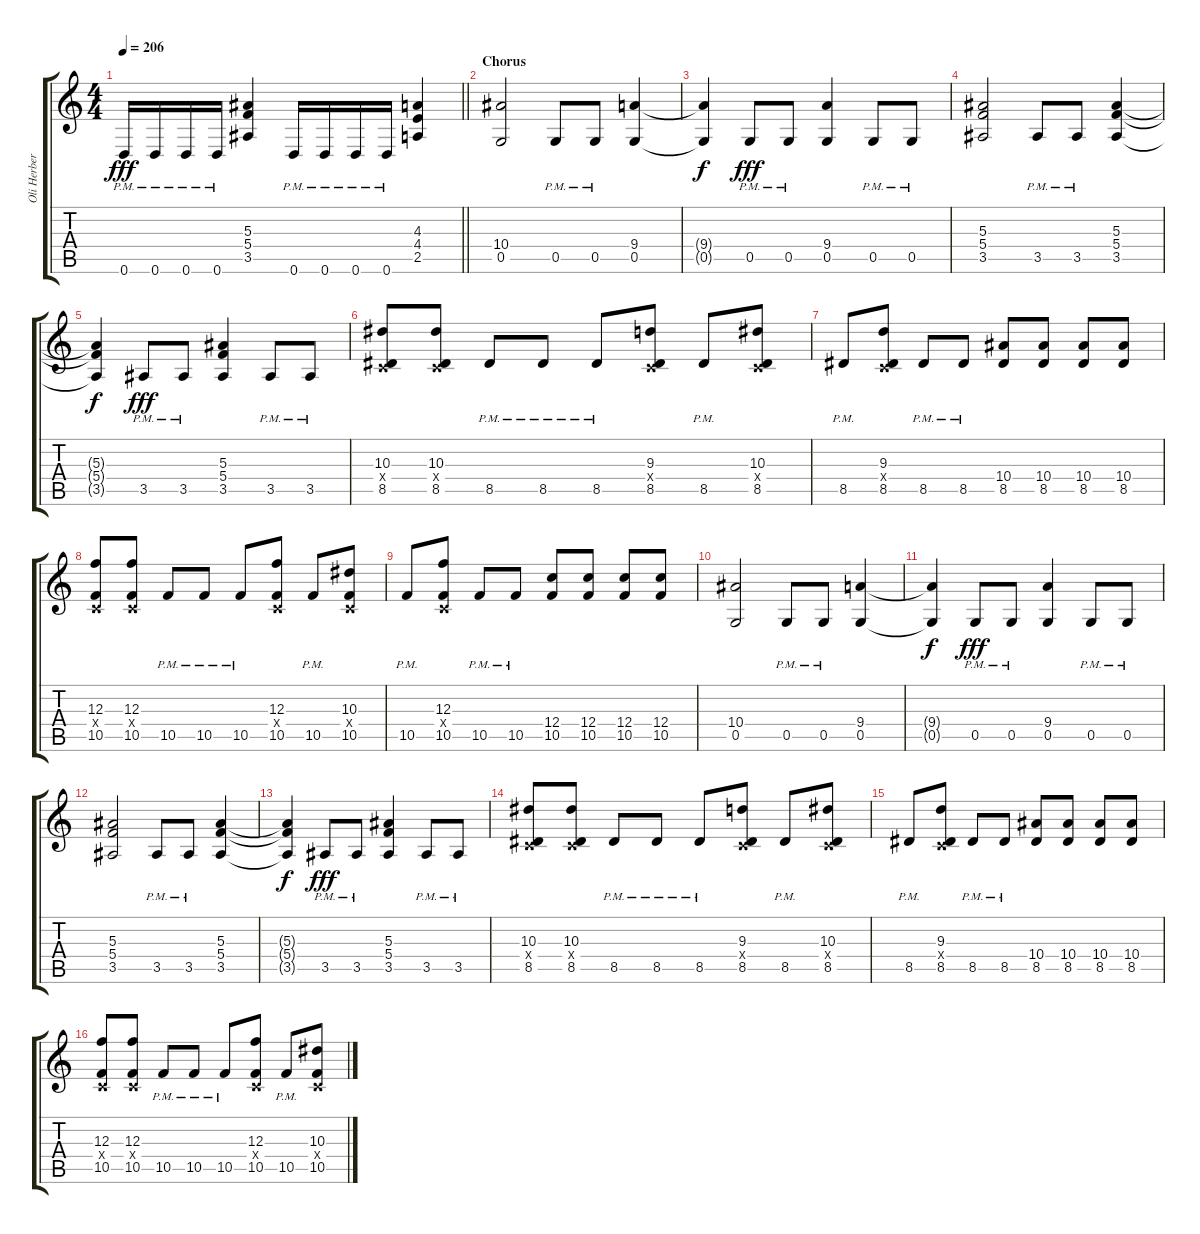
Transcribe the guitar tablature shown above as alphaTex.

\track ("Oli Herbert" "Oli Herber") {instrument overdrivenguitar}
\staff {score tabs}
\tuning (D4 A3 F3 C3 G2 D2) {hide}
\ts (4 4)
\tempo 206
\clef g2
\barLineRight lightlight
\ks c
0.6{pm}.16{dy fff} 0.6{pm}.16 0.6{pm}.16 0.6{pm}.16 (5.3 5.4 3.5).4 0.6{pm}.16 0.6{pm}.16 0.6{pm}.16 0.6{pm}.16 (4.3 4.4 2.5).4 |
\section ("" "Chorus")
(10.4 0.5).2 0.5{pm}.8 0.5{pm}.8 (9.4 0.5).4 |
(9.4{t} 0.5{t}).4{dy f} 0.5{pm}.8{dy fff} 0.5{pm}.8 (9.4 0.5).4 0.5{pm}.8 0.5{pm}.8 |
(5.3 5.4 3.5).2 3.5{pm}.8 3.5{pm}.8 (5.3 5.4 3.5).4 |
(5.3{t} 5.4{t} 3.5{t}).4{dy f} 3.5{pm}.8{dy fff} 3.5{pm}.8 (5.3 5.4 3.5).4 3.5{pm}.8 3.5{pm}.8 |
(10.3 0.4{x} 8.5).8 (10.3 0.4{x} 8.5).8 8.5{pm}.8 8.5{pm}.8 8.5{pm}.8 (9.3 0.4{x} 8.5).8 8.5{pm}.8 (10.3 0.4{x} 8.5).8 |
8.5{pm}.8 (9.3 0.4{x} 8.5).8 8.5{pm}.8 8.5{pm}.8 (10.4 8.5).8 (10.4 8.5).8 (10.4 8.5).8 (10.4 8.5).8 |
(12.3 0.4{x} 10.5).8 (12.3 0.4{x} 10.5).8 10.5{pm}.8 10.5{pm}.8 10.5{pm}.8 (12.3 0.4{x} 10.5).8 10.5{pm}.8 (10.3 0.4{x} 10.5).8 |
10.5{pm}.8 (12.3 0.4{x} 10.5).8 10.5{pm}.8 10.5{pm}.8 (12.4 10.5).8 (12.4 10.5).8 (12.4 10.5).8 (12.4 10.5).8 |
(10.4 0.5).2 0.5{pm}.8 0.5{pm}.8 (9.4 0.5).4 |
(9.4{t} 0.5{t}).4{dy f} 0.5{pm}.8{dy fff} 0.5{pm}.8 (9.4 0.5).4 0.5{pm}.8 0.5{pm}.8 |
(5.3 5.4 3.5).2 3.5{pm}.8 3.5{pm}.8 (5.3 5.4 3.5).4 |
(5.3{t} 5.4{t} 3.5{t}).4{dy f} 3.5{pm}.8{dy fff} 3.5{pm}.8 (5.3 5.4 3.5).4 3.5{pm}.8 3.5{pm}.8 |
(10.3 0.4{x} 8.5).8 (10.3 0.4{x} 8.5).8 8.5{pm}.8 8.5{pm}.8 8.5{pm}.8 (9.3 0.4{x} 8.5).8 8.5{pm}.8 (10.3 0.4{x} 8.5).8 |
8.5{pm}.8 (9.3 0.4{x} 8.5).8 8.5{pm}.8 8.5{pm}.8 (10.4 8.5).8 (10.4 8.5).8 (10.4 8.5).8 (10.4 8.5).8 |
(12.3 0.4{x} 10.5).8 (12.3 0.4{x} 10.5).8 10.5{pm}.8 10.5{pm}.8 10.5{pm}.8 (12.3 0.4{x} 10.5).8 10.5{pm}.8 (10.3 0.4{x} 10.5).8
